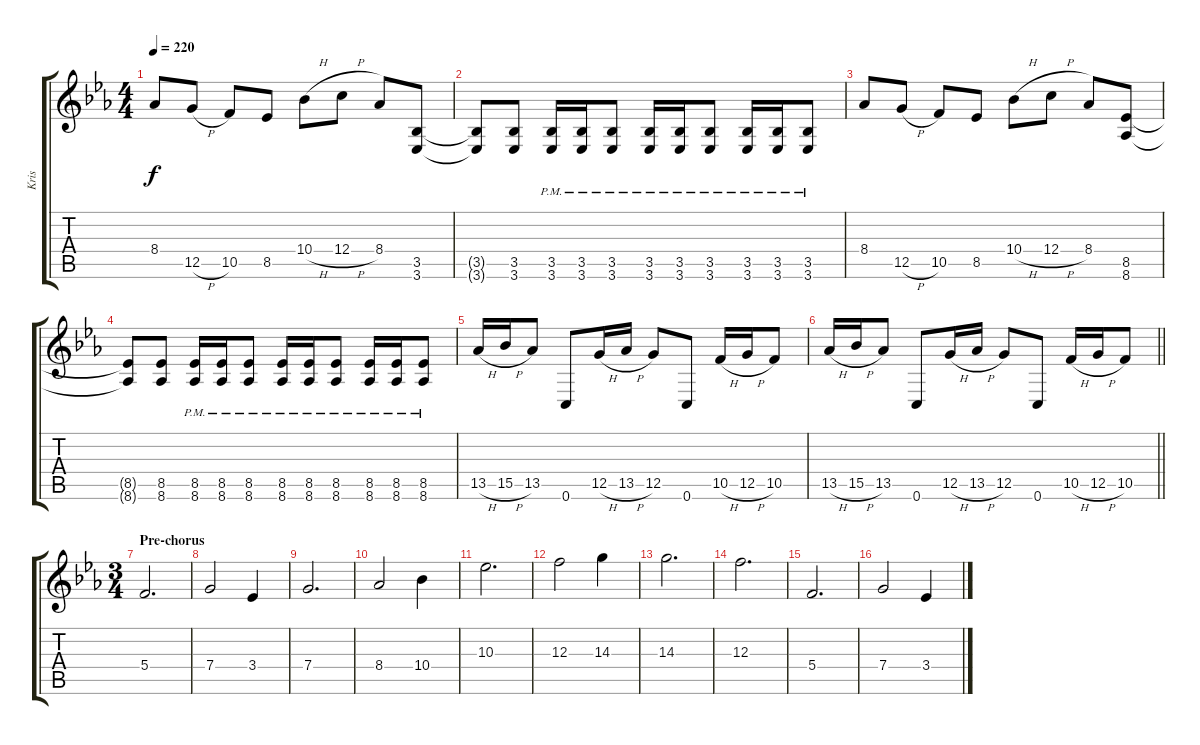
\track ("Kris" "Kris") {instrument overdrivenguitar}
\staff {score tabs}
\tuning (D4 A3 F3 C3 G2 C2) {hide}
\ts (4 4)
\tempo 220
\clef g2
\ks cminor
8.4.8{dy f} 12.5{h}.8 10.5.8 8.5.8 10.4{h}.8 12.4{h}.8 8.4.8 (3.5 3.6).8 |
(3.5{t} 3.6{t}).8 (3.5 3.6).8 (3.5{pm} 3.6{pm}).16 (3.5{pm} 3.6{pm}).16 (3.5{pm} 3.6{pm}).8 (3.5 3.6{pm}).16 (3.5{pm} 3.6{pm}).16 (3.5{pm} 3.6{pm}).8 (3.5{pm} 3.6{pm}).16 (3.5{pm} 3.6{pm}).16 (3.5{pm} 3.6{pm}).8 |
8.4.8 12.5{h}.8 10.5.8 8.5.8 10.4{h}.8 12.4{h}.8 8.4.8 (8.5 8.6).8 |
(8.5{t} 8.6{t}).8 (8.5 8.6).8 (8.5{pm} 8.6{pm}).16 (8.5{pm} 8.6{pm}).16 (8.5{pm} 8.6{pm}).8 (8.5 8.6{pm}).16 (8.5{pm} 8.6{pm}).16 (8.5{pm} 8.6{pm}).8 (8.5{pm} 8.6{pm}).16 (8.5{pm} 8.6{pm}).16 (8.5{pm} 8.6{pm}).8 |
13.5{h}.16 15.5{h}.16 13.5.8 0.6.8 12.5{h}.16 13.5{h}.16 12.5.8 0.6.8 10.5{h}.16 12.5{h}.16 10.5.8 |
\barLineRight lightlight
13.5{h}.16 15.5{h}.16 13.5.8 0.6.8 12.5{h}.16 13.5{h}.16 12.5.8 0.6.8 10.5{h}.16 12.5{h}.16 10.5.8 |
\ts (3 4)
\section ("" "Pre-chorus")
5.4.2{d} |
7.4.2 3.4.4 |
7.4.2{d} |
8.4.2 10.4.4 |
10.3.2{d} |
12.3.2 14.3.4 |
14.3.2{d} |
12.3.2{d} |
5.4.2{d} |
7.4.2 3.4.4
